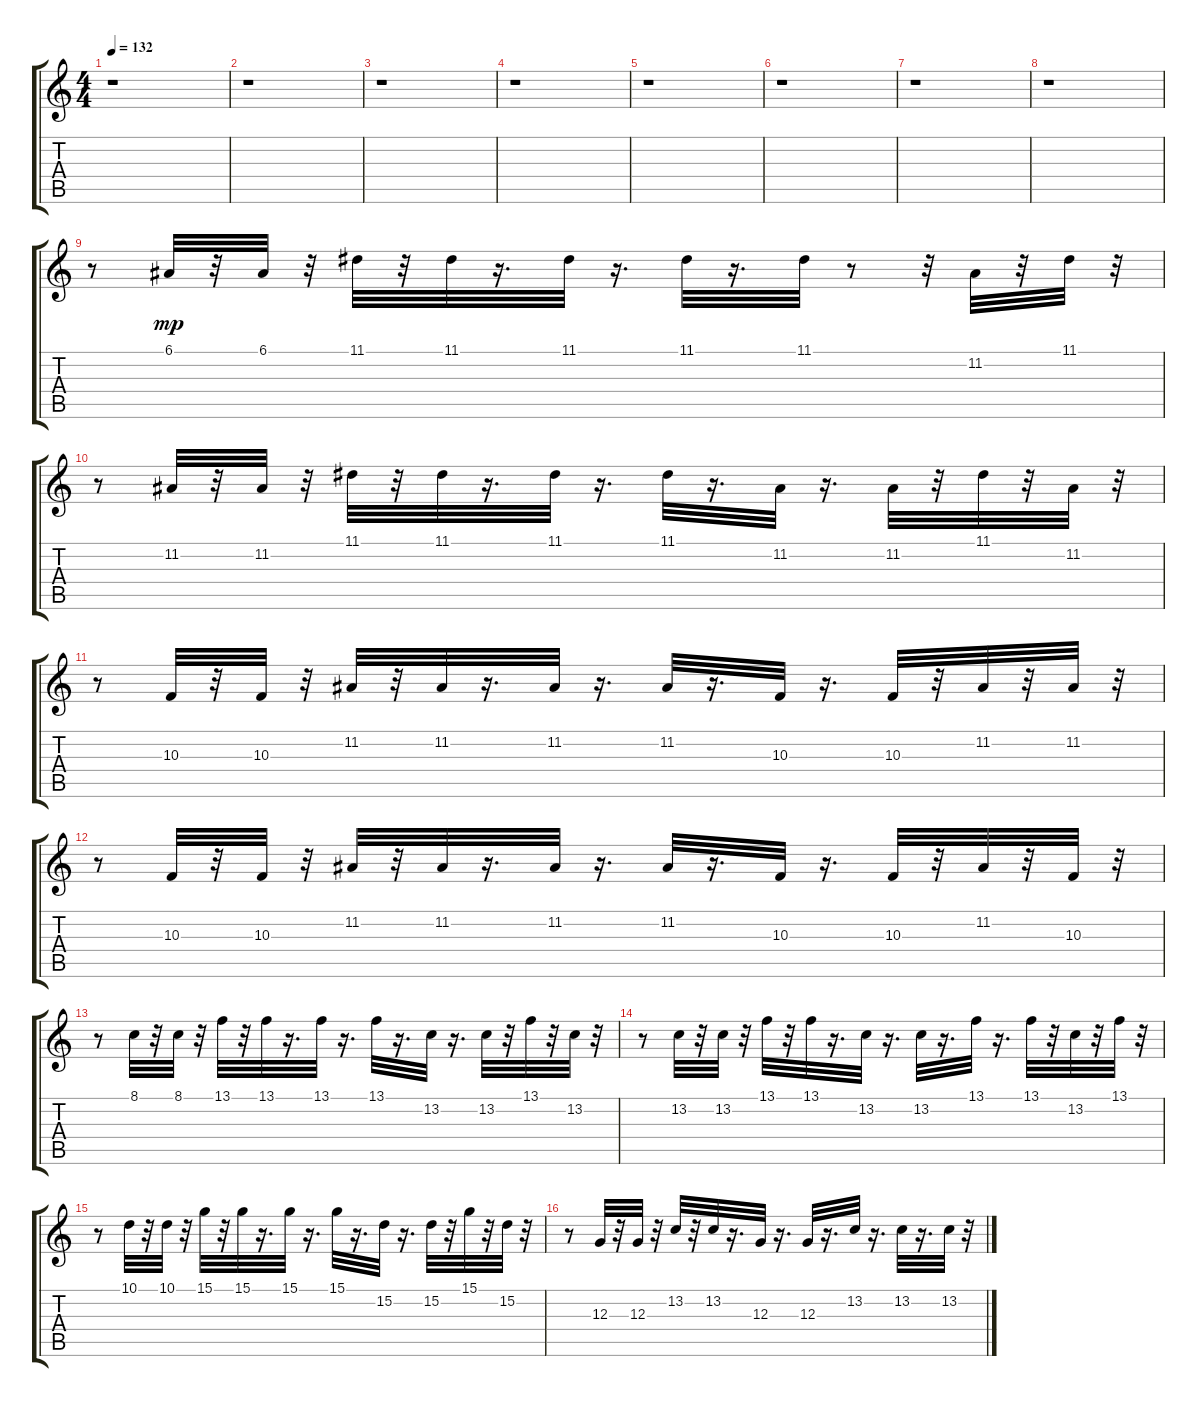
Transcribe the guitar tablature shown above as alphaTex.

\track "" {instrument synthbrass1}
\staff {score tabs}
\tuning (E4 B3 G3 D3 A2 E2) {hide}
\ts (4 4)
\tempo 132
\clef g2
\ks c
r.1{dy mp} |
r.1 |
r.1 |
r.1 |
r.1 |
r.1 |
r.1 |
r.1 |
r.8 6.1.32 r.32 6.1.32 r.32 11.1.32 r.32 11.1.32 r.16{d} 11.1.32 r.16{d} 11.1.32 r.16{d} 11.1.32 r.8 r.32 11.2.32 r.32 11.1.32 r.32 |
r.8 11.2.32 r.32 11.2.32 r.32 11.1.32 r.32 11.1.32 r.16{d} 11.1.32 r.16{d} 11.1.32 r.16{d} 11.2.32 r.16{d} 11.2.32 r.32 11.1.32 r.32 11.2.32 r.32 |
r.8 10.3.32 r.32 10.3.32 r.32 11.2.32 r.32 11.2.32 r.16{d} 11.2.32 r.16{d} 11.2.32 r.16{d} 10.3.32 r.16{d} 10.3.32 r.32 11.2.32 r.32 11.2.32 r.32 |
r.8 10.3.32 r.32 10.3.32 r.32 11.2.32 r.32 11.2.32 r.16{d} 11.2.32 r.16{d} 11.2.32 r.16{d} 10.3.32 r.16{d} 10.3.32 r.32 11.2.32 r.32 10.3.32 r.32 |
r.8 8.1.32 r.32 8.1.32 r.32 13.1.32 r.32 13.1.32 r.16{d} 13.1.32 r.16{d} 13.1.32 r.16{d} 13.2.32 r.16{d} 13.2.32 r.32 13.1.32 r.32 13.2.32 r.32 |
r.8 13.2.32 r.32 13.2.32 r.32 13.1.32 r.32 13.1.32 r.16{d} 13.2.32 r.16{d} 13.2.32 r.16{d} 13.1.32 r.16{d} 13.1.32 r.32 13.2.32 r.32 13.1.32 r.32 |
r.8 10.1.32 r.32 10.1.32 r.32 15.1.32 r.32 15.1.32 r.16{d} 15.1.32 r.16{d} 15.1.32 r.16{d} 15.2.32 r.16{d} 15.2.32 r.32 15.1.32 r.32 15.2.32 r.32 |
r.8 12.3.32 r.32 12.3.32 r.32 13.2.32 r.32 13.2.32 r.16{d} 12.3.32 r.16{d} 12.3.32 r.16{d} 13.2.32 r.16{d} 13.2.32 r.16{d} 13.2.32 r.32
